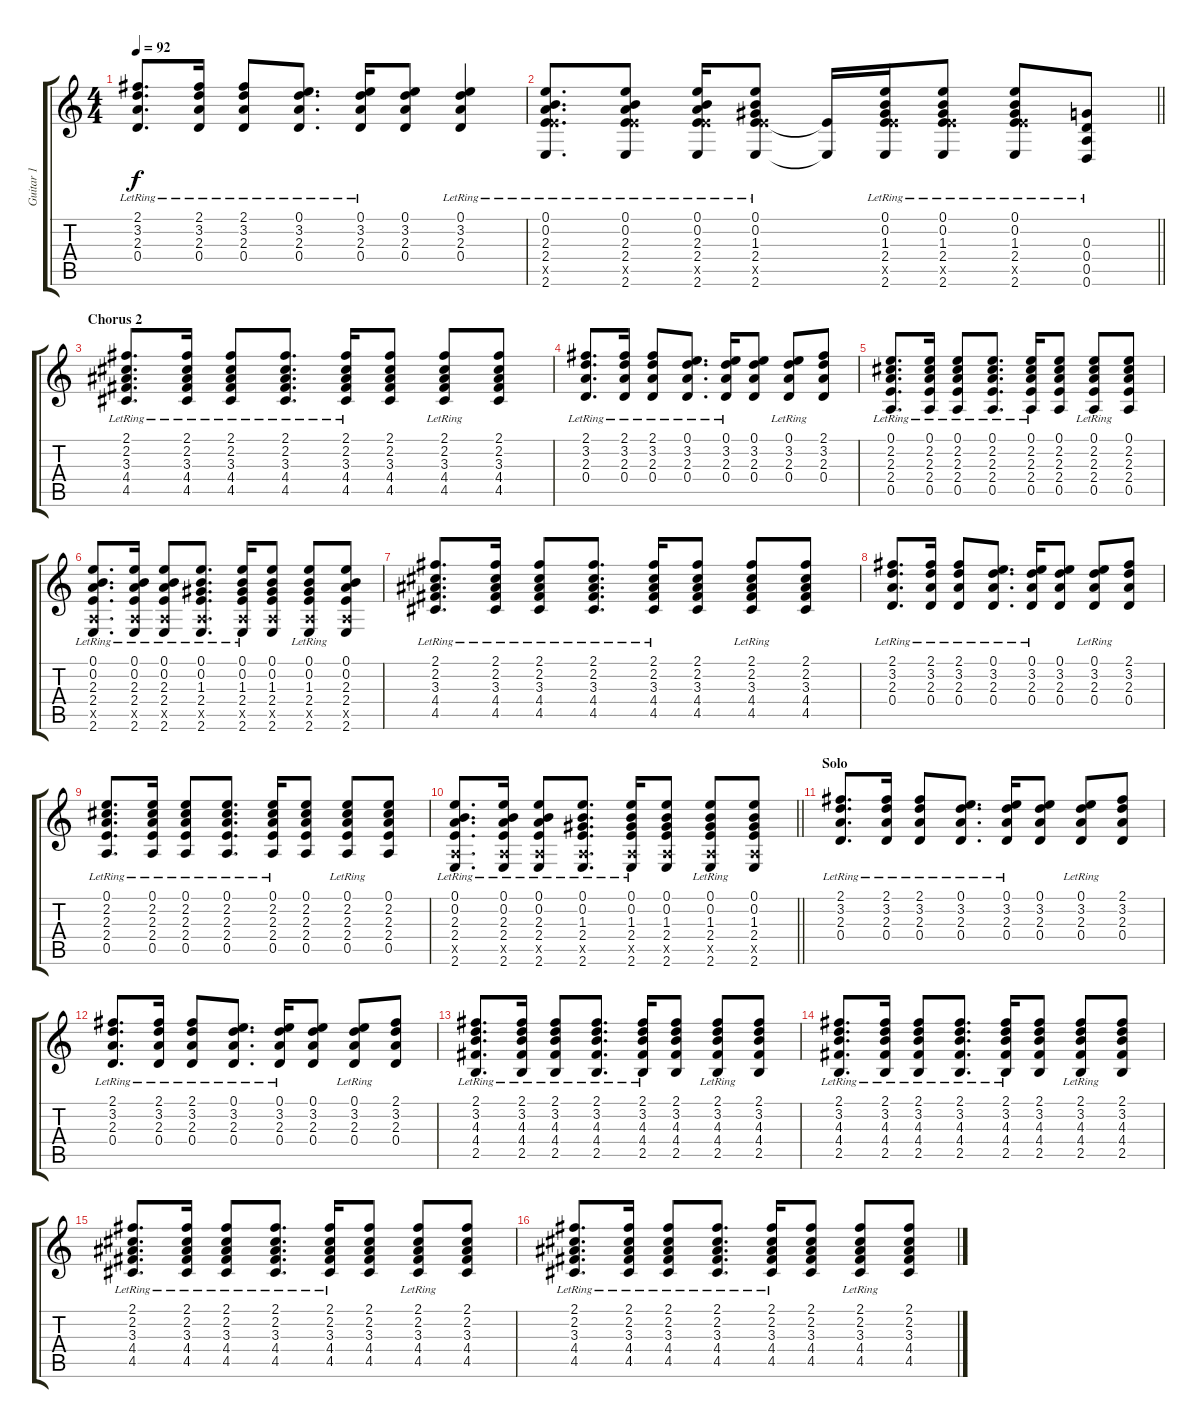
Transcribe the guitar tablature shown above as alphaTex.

\track ("Guitar 1" "Guitar 1") {instrument electricguitarclean}
\staff {score tabs}
\tuning (E4 B3 G3 D3 A2 D2) {hide}
\ts (4 4)
\tempo 92
\clef g2
\ks c
(2.1 3.2 2.3{lr} 0.4{lr}).8{d dy f} (2.1 3.2 2.3{lr} 0.4{lr}).16 (2.1 3.2 2.3{lr} 0.4{lr}).8 (0.1 3.2 2.3{lr} 0.4{lr}).8{d} (0.1 3.2 2.3{lr} 0.4{lr}).16 (0.1 3.2 2.3 0.4).8 (0.1 3.2 2.3{lr} 0.4{lr}).4 |
\barLineRight lightlight
(0.1 0.2 2.3{lr} 2.4{lr} 7.5{x} 2.6{lr}).8{d} (0.1 0.2 2.3{lr} 2.4{lr} 7.5{x} 2.6{lr}).8 (0.1 0.2 2.3{lr} 2.4{lr} 7.5{x} 2.6{lr}).16 (0.1 0.2 1.3{lr} 2.4{lr} 7.5{x} 2.6{lr}).8 (2.4{t} 2.6{t}).16 (0.1 0.2 1.3{lr} 2.4{lr} 7.5{x} 2.6{lr}).16 (0.1 0.2 1.3{lr} 2.4{lr} 7.5{x} 2.6{lr}).8 (0.1 0.2 1.3{lr} 2.4{lr} 7.5{x} 2.6{lr}).8 (0.3 0.4{lr} 0.5 0.6).8 |
\section ("" "Chorus 2")
(2.1 2.2 3.3{lr} 4.4{lr} 4.5).8{d} (2.1 2.2 3.3{lr} 4.4{lr} 4.5).16 (2.1 2.2 3.3{lr} 4.4{lr} 4.5).8 (2.1 2.2 3.3{lr} 4.4{lr} 4.5).8{d} (2.1 2.2 3.3{lr} 4.4{lr} 4.5).16 (2.1 2.2 3.3 4.4 4.5).8 (2.1 2.2 3.3{lr} 4.4{lr} 4.5).8 (2.1 2.2 3.3 4.4 4.5).8 |
(2.1 3.2 2.3{lr} 0.4{lr}).8{d} (2.1 3.2 2.3{lr} 0.4{lr}).16 (2.1 3.2 2.3{lr} 0.4{lr}).8 (0.1 3.2 2.3{lr} 0.4{lr}).8{d} (0.1 3.2 2.3{lr} 0.4{lr}).16 (0.1 3.2 2.3 0.4).8 (0.1 3.2 2.3{lr} 0.4{lr}).8 (2.1 3.2 2.3 0.4).8 |
(0.1 2.2 2.3{lr} 2.4{lr} 0.5).8{d} (0.1 2.2 2.3{lr} 2.4{lr} 0.5).16 (0.1 2.2 2.3{lr} 2.4{lr} 0.5).8 (0.1 2.2 2.3{lr} 2.4{lr} 0.5).8{d} (0.1 2.2 2.3{lr} 2.4{lr} 0.5).16 (0.1 2.2 2.3 2.4 0.5).8 (0.1 2.2 2.3{lr} 2.4{lr} 0.5).8 (0.1 2.2 2.3 2.4 0.5).8 |
(0.1 0.2 2.3{lr} 2.4{lr} 0.5{x} 2.6).8{d} (0.1 0.2 2.3{lr} 2.4{lr} 0.5{x} 2.6).16 (0.1 0.2 2.3{lr} 2.4{lr} 0.5{x} 2.6).8 (0.1 0.2 1.3{lr} 2.4{lr} 0.5{x} 2.6).8{d} (0.1 0.2 1.3{lr} 2.4{lr} 0.5{x} 2.6).16 (0.1 0.2 1.3 2.4 0.5{x} 2.6).8 (0.1 0.2 1.3{lr} 2.4{lr} 0.5{x} 2.6).8 (0.1 0.2 2.3 2.4 0.5{x} 2.6).8 |
(2.1 2.2 3.3{lr} 4.4{lr} 4.5).8{d} (2.1 2.2 3.3{lr} 4.4{lr} 4.5).16 (2.1 2.2 3.3{lr} 4.4{lr} 4.5).8 (2.1 2.2 3.3{lr} 4.4{lr} 4.5).8{d} (2.1 2.2 3.3{lr} 4.4{lr} 4.5).16 (2.1 2.2 3.3 4.4 4.5).8 (2.1 2.2 3.3{lr} 4.4{lr} 4.5).8 (2.1 2.2 3.3 4.4 4.5).8 |
(2.1 3.2 2.3{lr} 0.4{lr}).8{d} (2.1 3.2 2.3{lr} 0.4{lr}).16 (2.1 3.2 2.3{lr} 0.4{lr}).8 (0.1 3.2 2.3{lr} 0.4{lr}).8{d} (0.1 3.2 2.3{lr} 0.4{lr}).16 (0.1 3.2 2.3 0.4).8 (0.1 3.2 2.3{lr} 0.4{lr}).8 (2.1 3.2 2.3 0.4).8 |
(0.1 2.2 2.3{lr} 2.4{lr} 0.5).8{d} (0.1 2.2 2.3{lr} 2.4{lr} 0.5).16 (0.1 2.2 2.3{lr} 2.4{lr} 0.5).8 (0.1 2.2 2.3{lr} 2.4{lr} 0.5).8{d} (0.1 2.2 2.3{lr} 2.4{lr} 0.5).16 (0.1 2.2 2.3 2.4 0.5).8 (0.1 2.2 2.3{lr} 2.4{lr} 0.5).8 (0.1 2.2 2.3 2.4 0.5).8 |
\barLineRight lightlight
(0.1 0.2 2.3{lr} 2.4{lr} 0.5{x} 2.6).8{d} (0.1 0.2 2.3{lr} 2.4{lr} 0.5{x} 2.6).16 (0.1 0.2 2.3{lr} 2.4{lr} 0.5{x} 2.6).8 (0.1 0.2 1.3{lr} 2.4{lr} 0.5{x} 2.6).8{d} (0.1 0.2 1.3{lr} 2.4{lr} 0.5{x} 2.6).16 (0.1 0.2 1.3 2.4 0.5{x} 2.6).8 (0.1 0.2 1.3{lr} 2.4{lr} 0.5{x} 2.6).8 (0.1 0.2 1.3 2.4 0.5{x} 2.6).8 |
\section ("" "Solo")
(2.1 3.2 2.3{lr} 0.4{lr}).8{d} (2.1 3.2 2.3{lr} 0.4{lr}).16 (2.1 3.2 2.3{lr} 0.4{lr}).8 (0.1 3.2 2.3{lr} 0.4{lr}).8{d} (0.1 3.2 2.3{lr} 0.4{lr}).16 (0.1 3.2 2.3 0.4).8 (0.1 3.2 2.3{lr} 0.4{lr}).8 (2.1 3.2 2.3 0.4).8 |
(2.1 3.2 2.3{lr} 0.4{lr}).8{d} (2.1 3.2 2.3{lr} 0.4{lr}).16 (2.1 3.2 2.3{lr} 0.4{lr}).8 (0.1 3.2 2.3{lr} 0.4{lr}).8{d} (0.1 3.2 2.3{lr} 0.4{lr}).16 (0.1 3.2 2.3 0.4).8 (0.1 3.2 2.3{lr} 0.4{lr}).8 (2.1 3.2 2.3 0.4).8 |
(2.1 3.2 4.3{lr} 4.4{lr} 2.5).8{d} (2.1 3.2 4.3{lr} 4.4{lr} 2.5).16 (2.1 3.2 4.3{lr} 4.4{lr} 2.5).8 (2.1 3.2 4.3{lr} 4.4{lr} 2.5).8{d} (2.1 3.2 4.3{lr} 4.4{lr} 2.5).16 (2.1 3.2 4.3 4.4 2.5).8 (2.1 3.2 4.3{lr} 4.4{lr} 2.5).8 (2.1 3.2 4.3 4.4 2.5).8 |
(2.1 3.2 4.3{lr} 4.4{lr} 2.5).8{d} (2.1 3.2 4.3{lr} 4.4{lr} 2.5).16 (2.1 3.2 4.3{lr} 4.4{lr} 2.5).8 (2.1 3.2 4.3{lr} 4.4{lr} 2.5).8{d} (2.1 3.2 4.3{lr} 4.4{lr} 2.5).16 (2.1 3.2 4.3 4.4 2.5).8 (2.1 3.2 4.3{lr} 4.4{lr} 2.5).8 (2.1 3.2 4.3 4.4 2.5).8 |
(2.1 2.2 3.3{lr} 4.4{lr} 4.5).8{d} (2.1 2.2 3.3{lr} 4.4{lr} 4.5).16 (2.1 2.2 3.3{lr} 4.4{lr} 4.5).8 (2.1 2.2 3.3{lr} 4.4{lr} 4.5).8{d} (2.1 2.2 3.3{lr} 4.4{lr} 4.5).16 (2.1 2.2 3.3 4.4 4.5).8 (2.1 2.2 3.3{lr} 4.4{lr} 4.5).8 (2.1 2.2 3.3 4.4 4.5).8 |
(2.1 2.2 3.3{lr} 4.4{lr} 4.5).8{d} (2.1 2.2 3.3{lr} 4.4{lr} 4.5).16 (2.1 2.2 3.3{lr} 4.4{lr} 4.5).8 (2.1 2.2 3.3{lr} 4.4{lr} 4.5).8{d} (2.1 2.2 3.3{lr} 4.4{lr} 4.5).16 (2.1 2.2 3.3 4.4 4.5).8 (2.1 2.2 3.3{lr} 4.4{lr} 4.5).8 (2.1 2.2 3.3 4.4 4.5).8
